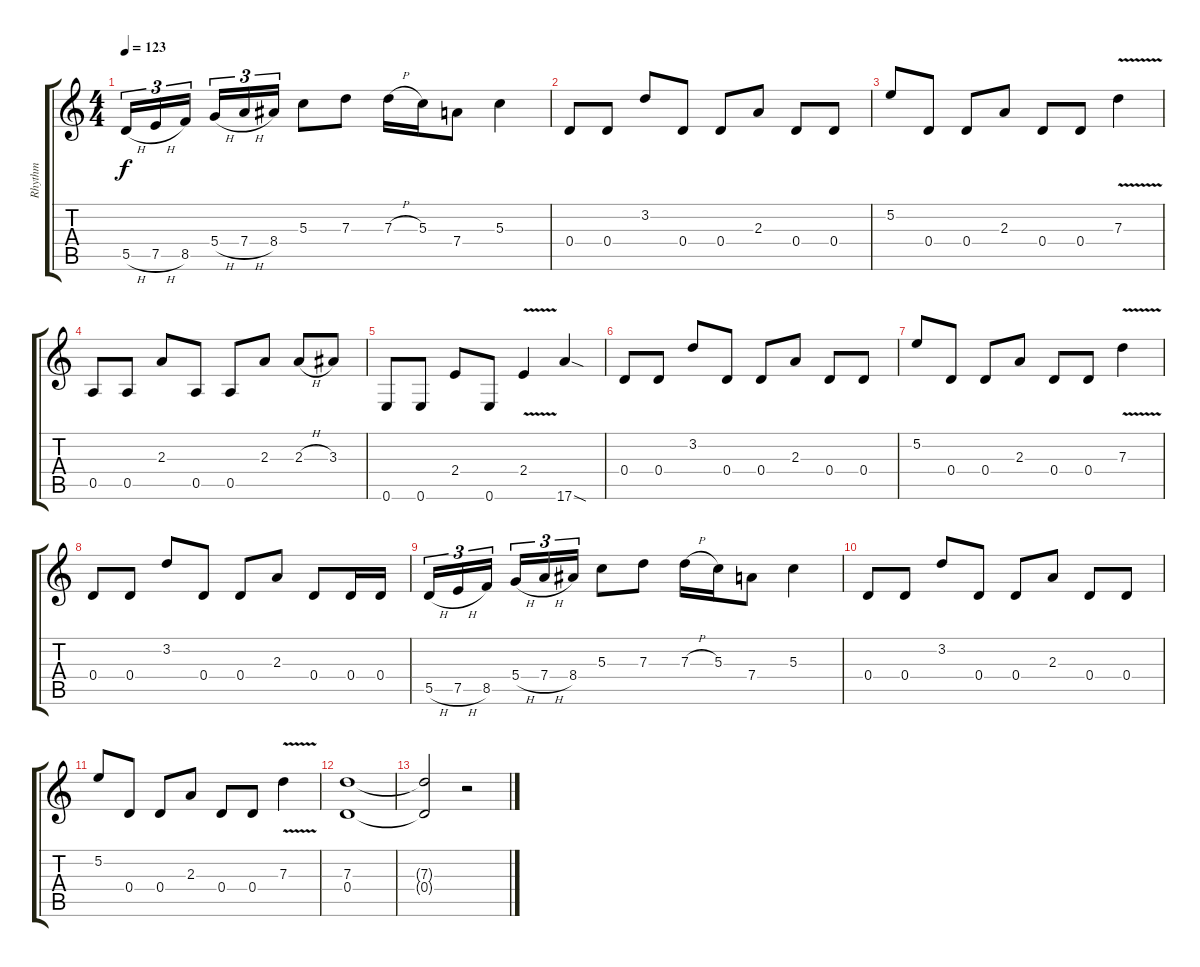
\track ("Rhythm" "Rhythm") {instrument distortionguitar}
\staff {score tabs}
\tuning (E4 B3 G3 D3 A2 E2) {hide}
\ts (4 4)
\tempo 123
\clef g2
\ks c
5.5{h}.16{tu (3 2) dy f} 7.5{h}.16{tu (3 2)} 8.5.16{tu (3 2)} 5.4{h}.16{tu (3 2)} 7.4{h}.16{tu (3 2)} 8.4.16{tu (3 2)} 5.3.8 7.3.8 7.3{h}.16 5.3.16 7.4.8 5.3.4 |
0.4.8 0.4.8 3.2.8 0.4.8 0.4.8 2.3.8 0.4.8 0.4.8 |
5.2.8 0.4.8 0.4.8 2.3.8 0.4.8 0.4.8 7.3{v}.4 |
0.5.8 0.5.8 2.3.8 0.5.8 0.5.8 2.3.8 2.3{h}.8 3.3.8 |
0.6.8 0.6.8 2.4.8 0.6.8 2.4{v}.4 17.6{sod}.4 |
0.4.8 0.4.8 3.2.8 0.4.8 0.4.8 2.3.8 0.4.8 0.4.8 |
5.2.8 0.4.8 0.4.8 2.3.8 0.4.8 0.4.8 7.3{v}.4 |
0.4.8 0.4.8 3.2.8 0.4.8 0.4.8 2.3.8 0.4.8 0.4.16 0.4.16 |
5.5{h}.16{tu (3 2)} 7.5{h}.16{tu (3 2)} 8.5.16{tu (3 2)} 5.4{h}.16{tu (3 2)} 7.4{h}.16{tu (3 2)} 8.4.16{tu (3 2)} 5.3.8 7.3.8 7.3{h}.16 5.3.16 7.4.8 5.3.4 |
0.4.8 0.4.8 3.2.8 0.4.8 0.4.8 2.3.8 0.4.8 0.4.8 |
5.2.8 0.4.8 0.4.8 2.3.8 0.4.8 0.4.8 7.3{v}.4 |
(7.3 0.4).1 |
(7.3{t} 0.4{t}).2 r.2
